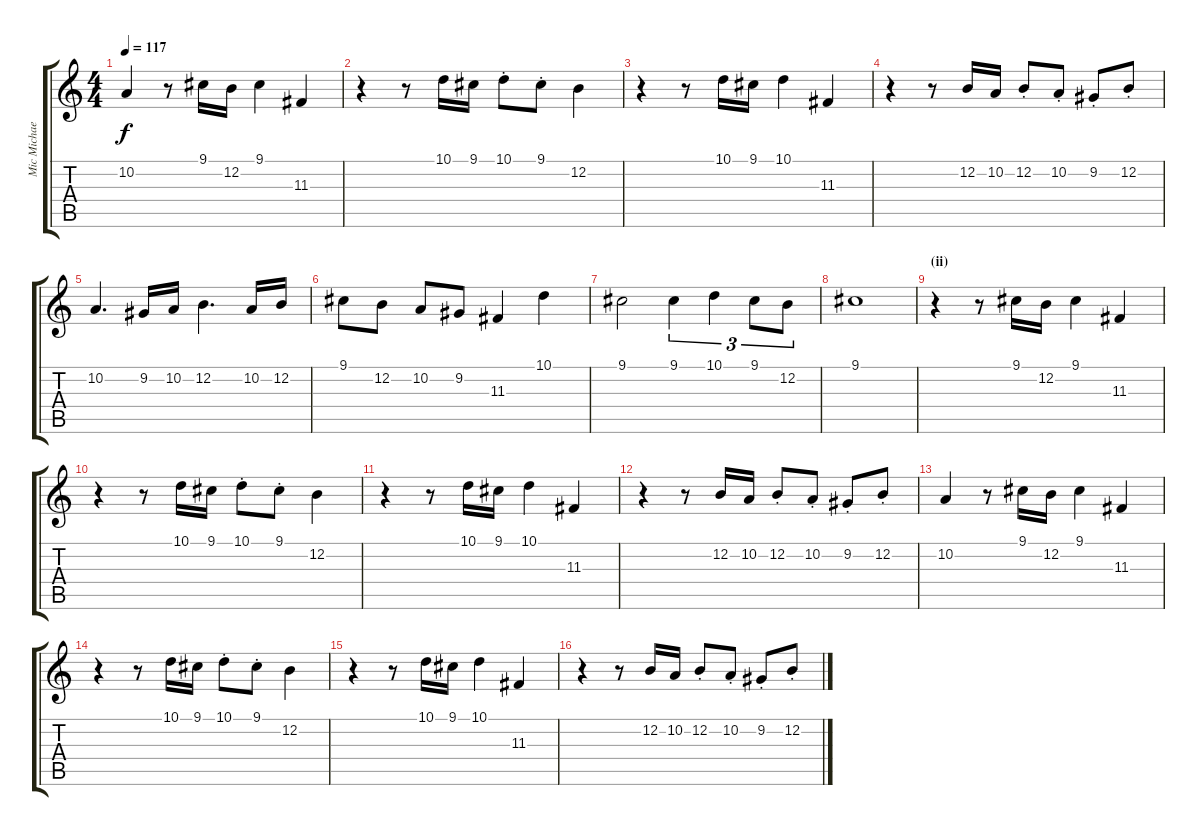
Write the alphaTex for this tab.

\track ("Mic Michaeli (Bottom Keyboard/RH)" "Mic Michae") {instrument synthbrass1}
\staff {score tabs}
\tuning (E4 B3 G3 D3 A2 E2) {hide}
\ts (4 4)
\tempo 117
\clef g2
\ks c
10.2.4{dy f} r.8 9.1.16 12.2.16 9.1.4 11.3.4 |
r.4 r.8 10.1.16 9.1.16 10.1{st}.8 9.1{st}.8 12.2.4 |
r.4 r.8 10.1.16 9.1.16 10.1.4 11.3.4 |
r.4 r.8 12.2.16 10.2.16 12.2{st}.8 10.2{st}.8 9.2{st}.8 12.2{st}.8 |
10.2.4{d} 9.2.16 10.2.16 12.2.4{d} 10.2.16 12.2.16 |
9.1.8 12.2.8 10.2.8 9.2.8 11.3.4 10.1.4 |
9.1.2 9.1.4{tu (3 2)} 10.1.4{tu (3 2)} 9.1.8{tu (3 2)} 12.2.8{tu (3 2)} |
9.1.1 |
\section ("" "(ii)")
r.4 r.8 9.1.16 12.2.16 9.1.4 11.3.4 |
r.4 r.8 10.1.16 9.1.16 10.1{st}.8 9.1{st}.8 12.2.4 |
r.4 r.8 10.1.16 9.1.16 10.1.4 11.3.4 |
r.4 r.8 12.2.16 10.2.16 12.2{st}.8 10.2{st}.8 9.2{st}.8 12.2{st}.8 |
10.2.4 r.8 9.1.16 12.2.16 9.1.4 11.3.4 |
r.4 r.8 10.1.16 9.1.16 10.1{st}.8 9.1{st}.8 12.2.4 |
r.4 r.8 10.1.16 9.1.16 10.1.4 11.3.4 |
r.4 r.8 12.2.16 10.2.16 12.2{st}.8 10.2{st}.8 9.2{st}.8 12.2{st}.8
